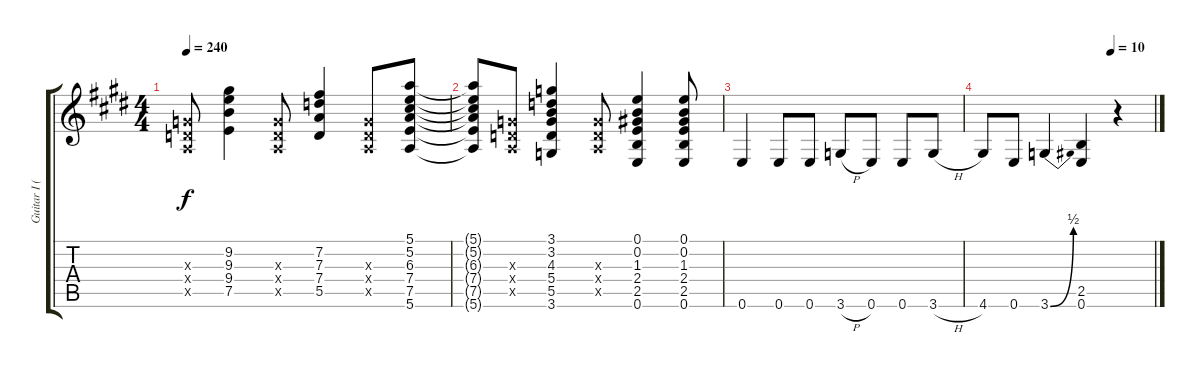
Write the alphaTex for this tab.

\track ("Guitar I (Hirasawa Yui)" "Guitar I (") {instrument overdrivenguitar}
\staff {score tabs}
\tuning (E4 B3 G3 D3 A2 E2) {hide}
\ts (4 4)
\tempo 240
\clef g2
\ks e
(0.3{x} 0.4{x} 0.5{x}).8{dy f} (9.2 9.3 9.4 7.5).4 (0.3{x} 0.4{x} 0.5{x}).8 (7.2 7.3 7.4 5.5).4 (0.3{x} 0.4{x} 0.5{x}).8 (5.1 5.2 6.3 7.4 7.5 5.6).8 |
(5.1{t} 5.2{t} 6.3{t} 7.4{t} 7.5{t} 5.6{t}).8 (0.3{x} 0.4{x} 0.5{x}).8 (3.1 3.2 4.3 5.4 5.5 3.6).4 (0.3{x} 0.4{x} 0.5{x}).8 (0.1 0.2 1.3 2.4 2.5 0.6).4 (0.1 0.2 1.3 2.4 2.5 0.6).8 |
0.6.4 0.6.8 0.6.8 3.6{h}.8 0.6.8 0.6.8 3.6{h}.8 |
\tempo (10 0.75)
4.6.8 0.6.8 3.6{be (bend 0 0 60 2)}.4 (2.5 0.6).4 r.4
